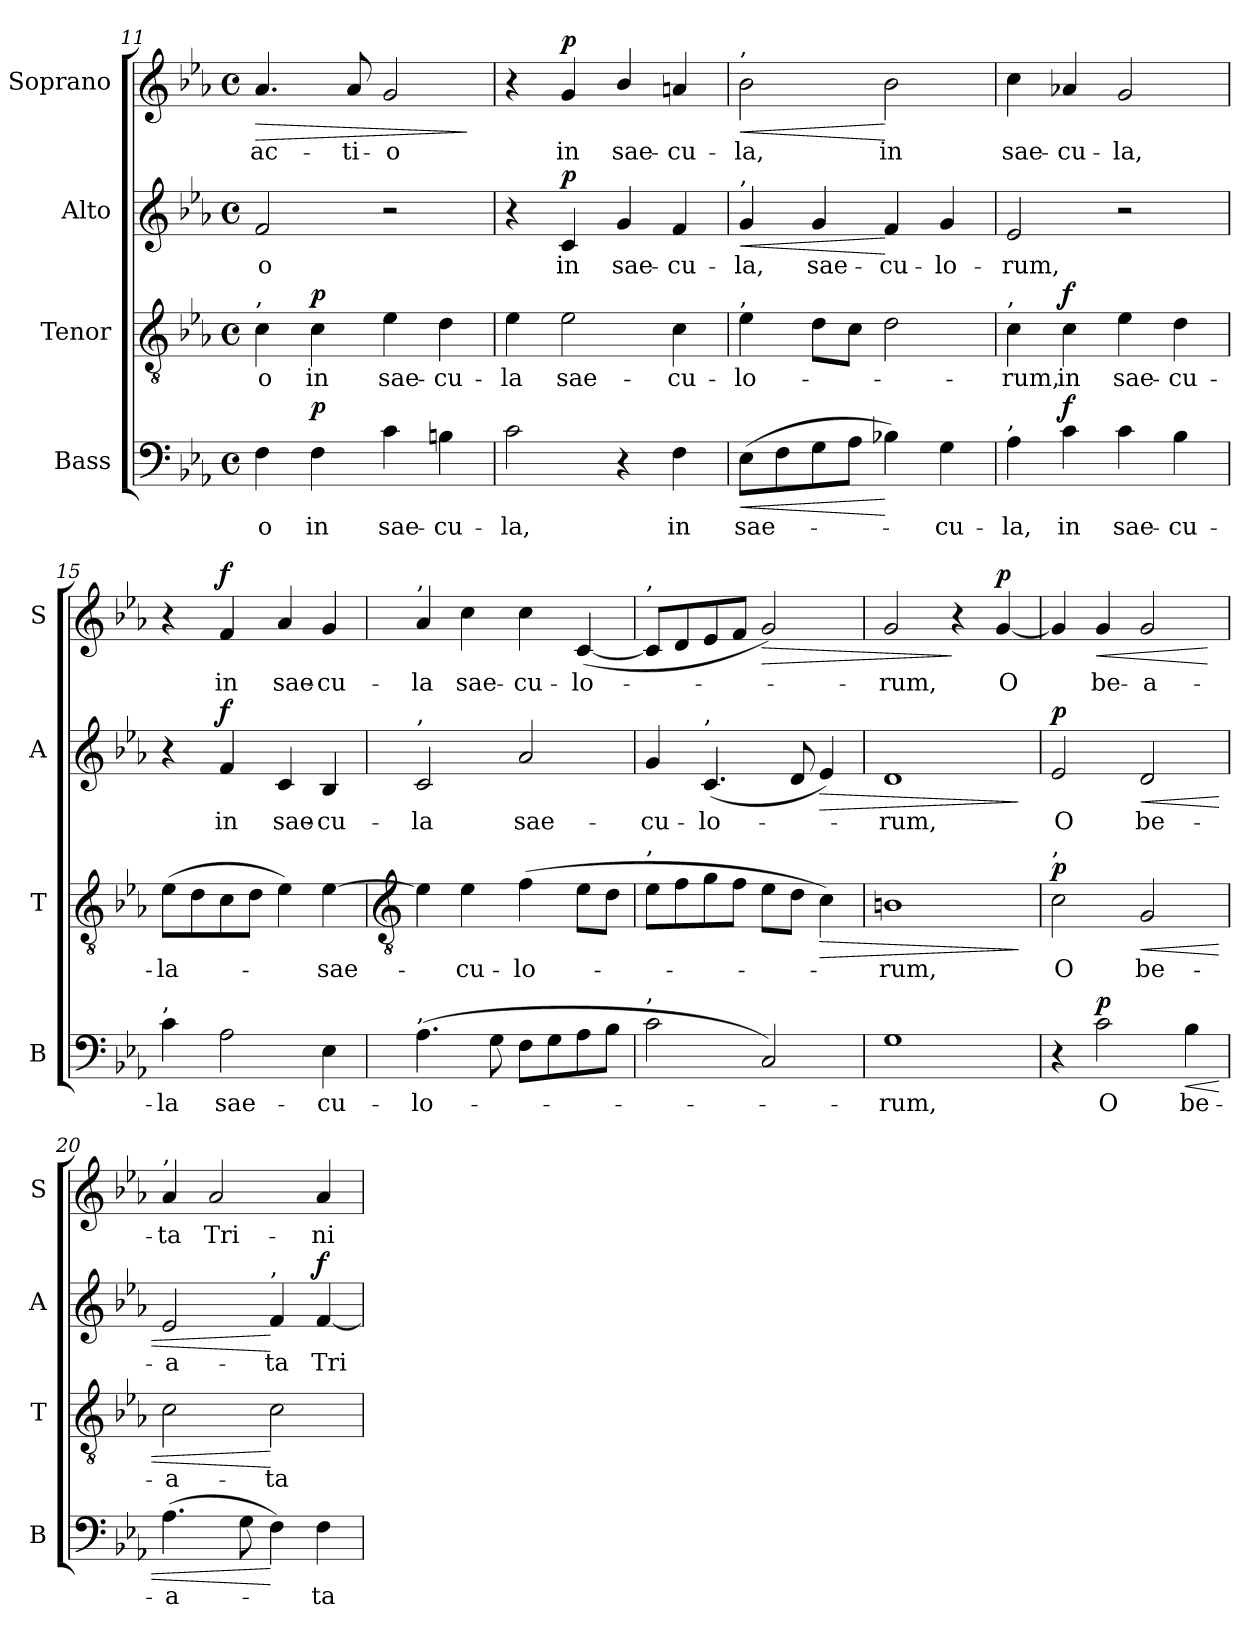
**kern	**text	**dynam	**kern	**text	**dynam	**kern	**text	**dynam	**kern	**text	**dynam
*part4	*part4	*part4	*part3	*part3	*part3	*part2	*part2	*part2	*part1	*part1	*part1
*staff4	*staff4	*staff4	*staff3	*staff3	*staff3	*staff2	*staff2	*staff2	*staff1	*staff1	*staff1
*I"Bass	*	*	*I"Tenor	*	*	*I"Alto	*	*	*I"Soprano	*	*
*I'B	*	*	*I'T	*	*	*I'A	*	*	*I'S	*	*
!!LO:LB:g=z
*clefF4	*	*	*clefGv2	*	*	*clefG2	*	*	*clefG2	*	*
*k[b-e-a-]	*	*	*k[b-e-a-]	*	*	*k[b-e-a-]	*	*	*k[b-e-a-]	*	*
*E-:	*	*	*E-:	*	*	*E-:	*	*	*E-:	*	*
*M4/4	*	*	*M4/4	*	*	*M4/4	*	*	*M4/4	*	*
*met(c)	*	*	*met(c)	*	*	*met(c)	*	*	*met(c)	*	*
=11	=11	=11	=11	=11	=11	=11	=11	=11	=11	=11	=11
!	!	!	!LO:TX:a:t=,	!	!	!	!	!	!	!	!
!	!LO:LY:b	!	!	!LO:LY:b	!	!	!LO:LY:b	!	!	!LO:LY:b	!LO:HP:b
4F	-o	.	4c	-o	.	2f	-o	.	4.a-	ac-	>
!	!LO:LY:b	!LO:DY:b	!	!LO:LY:b	!LO:DY:b	!	!	!	!	!	!
4F	in	p	4c	in	p	.	.	.	.	.	.
!	!	!	!	!	!	!	!	!	!	!LO:LY:b	!
.	.	.	.	.	.	.	.	.	8a-	-ti-	.
!	!LO:LY:b	!	!	!LO:LY:b	!	!	!	!	!	!LO:LY:b	!
4c	sae-	.	4e-	sae-	.	2r	.	.	2g	-o	.
!	!LO:LY:b	!	!	!LO:LY:b	!	!	!	!	!	!	!
4Bn	-cu-	.	4d	-cu-	.	.	.	.	.	.	.
.	.	.	.	.	.	.	.	.	.	.	]
=12	=12	=12	=12	=12	=12	=12	=12	=12	=12	=12	=12
!	!LO:LY:b	!	!	!LO:LY:b	!	!	!	!	!	!	!
2c	-la,	.	4e-	-la	.	4r	.	.	4r	.	.
!	!	!	!	!LO:LY:b	!	!	!LO:LY:b	!LO:DY:b	!	!LO:LY:b	!LO:DY:b
.	.	.	2e-	sae-	.	4c	in	p	4g	in	p
!	!	!	!	!	!	!	!LO:LY:b	!	!	!LO:LY:b	!
4r	.	.	.	.	.	4g	sae-	.	4b-/	sae-	.
!	!LO:LY:b	!	!	!LO:LY:b	!	!	!LO:LY:b	!	!	!LO:LY:b	!
4F	in	.	4c	-cu-	.	4f	-cu-	.	4an	-cu-	.
=13	=13	=13	=13	=13	=13	=13	=13	=13	=13	=13	=13
!	!	!	!	!	!	!	!	!	!LO:TX:a:t=,	!	!
!	!	!	!	!	!	!LO:TX:a:t=,	!	!	!	!	!
!	!	!	!LO:TX:a:t=,	!	!	!	!	!	!	!	!
!	!LO:LY:b	!LO:HP:b	!	!LO:LY:b	!	!	!LO:LY:b	!LO:HP:b	!	!LO:LY:b	!LO:HP:b
(>8E-L	sae-	<	4e-	-lo-	.	4g	-la,	<	2b-	-la,	<
8F	.	.	.	.	.	.	.	.	.	.	.
!	!	!	!	!	!	!	!LO:LY:b	!	!	!	!
8G	.	.	8dL	.	.	4g	sae-	.	.	.	.
8A-J	.	.	8cJ	.	.	.	.	.	.	.	.
!	!	!	!	!	!	!	!LO:LY:b	!	!	!LO:LY:b	!
4B-X)	.	[	2d	.	.	4f	-cu-	[	2b-	in	[
!	!LO:LY:b	!	!	!	!	!	!LO:LY:b	!	!	!	!
4G	cu-	.	.	.	.	4g	-lo-	.	.	.	.
=14	=14	=14	=14	=14	=14	=14	=14	=14	=14	=14	=14
!	!	!	!LO:TX:a:t=,	!	!	!	!	!	!	!	!
!LO:TX:a:t=,	!	!	!	!	!	!	!	!	!	!	!
!	!LO:LY:b	!	!	!LO:LY:b	!	!	!LO:LY:b	!	!	!LO:LY:b	!
4A-	-la,	.	4c	rum,	.	2e-	-rum,	.	4cc	sae-	.
!	!LO:LY:b	!LO:DY:b	!	!LO:LY:b	!LO:DY:b	!	!	!	!	!LO:LY:b	!
4c	in	f	4c	in	f	.	.	.	4a-X	-cu-	.
!	!LO:LY:b	!	!	!LO:LY:b	!	!	!	!	!	!LO:LY:b	!
4c	sae-	.	4e-	sae-	.	2r	.	.	2g	-la,	.
!	!LO:LY:b	!	!	!LO:LY:b	!	!	!	!	!	!	!
4B-	-cu-	.	4d	-cu-	.	.	.	.	.	.	.
=15	=15	=15	=15	=15	=15	=15	=15	=15	=15	=15	=15
!LO:TX:a:t=,	!	!	!	!	!	!	!	!	!	!	!
!	!LO:LY:b	!	!	!LO:LY:b	!	!	!	!	!	!	!
4c	-la	.	(>8e-L	-la-	.	4r	.	.	4r	.	.
.	.	.	8d	.	.	.	.	.	.	.	.
!	!LO:LY:b	!	!	!	!	!	!LO:LY:b	!LO:DY:b	!	!LO:LY:b	!LO:DY:b
2A-	sae-	.	8c	.	.	4f	in	f	4f	in	f
.	.	.	8dJ	.	.	.	.	.	.	.	.
!	!	!	!	!	!	!	!LO:LY:b	!	!	!LO:LY:b	!
.	.	.	4e-)	.	.	4c	sae-	.	4a-	sae-	.
!	!LO:LY:b	!	!	!LO:LY:b	!	!	!LO:LY:b	!	!	!LO:LY:b	!
4E-	-cu-	.	[4e-	-sae-	.	4B-	-cu-	.	4g	-cu-	.
!!LO:LB:g=z
=16	=16	=16	=16	=16	=16	=16	=16	=16	=16	=16	=16
*	*	*	*clefGv2	*	*	*	*	*	*	*	*
!	!	!	!	!	!	!	!	!	!LO:TX:a:t=,	!	!
!	!	!	!	!	!	!LO:TX:a:t=,	!	!	!	!	!
!LO:TX:a:t=,	!	!	!	!	!	!	!	!	!	!	!
!	!LO:LY:b	!	!	!	!	!	!LO:LY:b	!	!	!LO:LY:b	!
(>4.A-	-lo-	.	4e-]	.	.	2c	-la	.	4a-	-la	.
!	!	!	!	!LO:LY:b	!	!	!	!	!	!LO:LY:b	!
.	.	.	4e-	cu-	.	.	.	.	4cc	sae-	.
8G	.	.	.	.	.	.	.	.	.	.	.
!	!	!	!	!LO:LY:b	!	!	!LO:LY:b	!	!	!LO:LY:b	!
8FL	.	.	(>4f	-lo-	.	2a-	sae-	.	4cc	-cu-	.
8G	.	.	.	.	.	.	.	.	.	.	.
!	!	!	!	!	!	!	!	!	!	!LO:LY:b	!
8A-	.	.	8e-L	.	.	.	.	.	(<[4c	-lo-	.
8B-J	.	.	8dJ	.	.	.	.	.	.	.	.
=17	=17	=17	=17	=17	=17	=17	=17	=17	=17	=17	=17
!	!	!	!	!	!	!	!	!	!LO:TX:a:t=,	!	!
!	!	!	!LO:TX:a:t=,	!	!	!	!	!	!	!	!
!LO:TX:a:t=,	!	!	!	!	!	!	!	!	!	!	!
!	!	!	!	!	!	!	!LO:LY:b	!	!	!	!
2c	.	.	8e-L	.	.	4g	-cu-	.	8cL]	.	.
.	.	.	8f	.	.	.	.	.	8d	.	.
!	!	!	!	!	!	!LO:TX:a:t=,	!	!	!	!	!
!	!	!	!	!	!	!	!LO:LY:b	!	!	!	!
.	.	.	8g	.	.	(<4.c	-lo-	.	8e-	.	.
.	.	.	8fJ	.	.	.	.	.	8fJ	.	.
!	!	!	!	!	!	!	!	!	!	!	!LO:HP:b
2C)	.	.	8e-L	.	.	.	.	.	2g)	.	>
.	.	.	8dJ	.	.	8d	.	.	.	.	.
!	!	!	!	!	!LO:HP:b	!	!	!LO:HP:b	!	!	!
.	.	.	4c)	.	>	4e-)	.	>	.	.	.
=18	=18	=18	=18	=18	=18	=18	=18	=18	=18	=18	=18
!	!LO:LY:b	!	!	!LO:LY:b	!	!	!LO:LY:b	!	!	!LO:LY:b	!
1G	rum,	.	1Bn	rum,	.	1d	rum,	.	2g	rum,	.
.	.	.	.	.	.	.	.	.	4r	.	]
!	!	!	!	!	!	!	!	!	!	!LO:LY:b	!LO:DY:b
.	.	.	.	.	.	.	.	.	[4g	O	p
.	.	.	.	.	]	.	.	]	.	.	.
=19	=19	=19	=19	=19	=19	=19	=19	=19	=19	=19	=19
!	!	!	!LO:TX:a:t=,	!	!	!	!	!	!	!	!
!	!	!	!	!LO:LY:b	!LO:DY:b	!	!LO:LY:b	!LO:DY:b	!	!	!
4r	.	.	2c	O	p	2e-	O	p	4g]	.	.
!	!LO:LY:b	!LO:DY:b	!	!	!	!	!	!	!	!LO:LY:b	!LO:HP:b
2c	O	p	.	.	.	.	.	.	4g	be-	<
!	!	!	!	!LO:LY:b	!LO:HP:b	!	!LO:LY:b	!LO:HP:b	!	!LO:LY:b	!
.	.	.	2G	be-	<	2d	be-	<	2g	-a-	.
!	!LO:LY:b	!LO:HP:b	!	!	!	!	!	!	!	!	!
4B-	be-	<	.	.	.	.	.	.	.	.	.
.	.	.	.	.	.	.	.	.	.	.	[
=20	=20	=20	=20	=20	=20	=20	=20	=20	=20	=20	=20
!	!	!	!	!	!	!	!	!	!LO:TX:a:t=,	!	!
!	!LO:LY:b	!	!	!LO:LY:b	!	!	!LO:LY:b	!	!	!LO:LY:b	!
(>4.A-	-a-	.	2c	-a-	.	2e-	-a-	.	4a-	-ta	.
!	!	!	!	!	!	!	!	!	!	!LO:LY:b	!
.	.	.	.	.	.	.	.	.	2a-	Tri-	.
8G	.	.	.	.	.	.	.	.	.	.	.
!	!	!	!	!	!	!LO:TX:a:t=,	!	!	!	!	!
!	!	!	!	!LO:LY:b	!	!	!LO:LY:b	!	!	!	!
4F)	.	[	2c	-ta	[	4f	-ta	[	.	.	.
!	!LO:LY:b	!	!	!	!	!	!LO:LY:b	!LO:DY:b	!	!LO:LY:b	!
4F	ta	.	.	.	.	[4f	Tri-	f	4a-	-ni-	.
=	=	=	=	=	=	=	=	=	=	=	=
*-	*-	*-	*-	*-	*-	*-	*-	*-	*-	*-	*-
